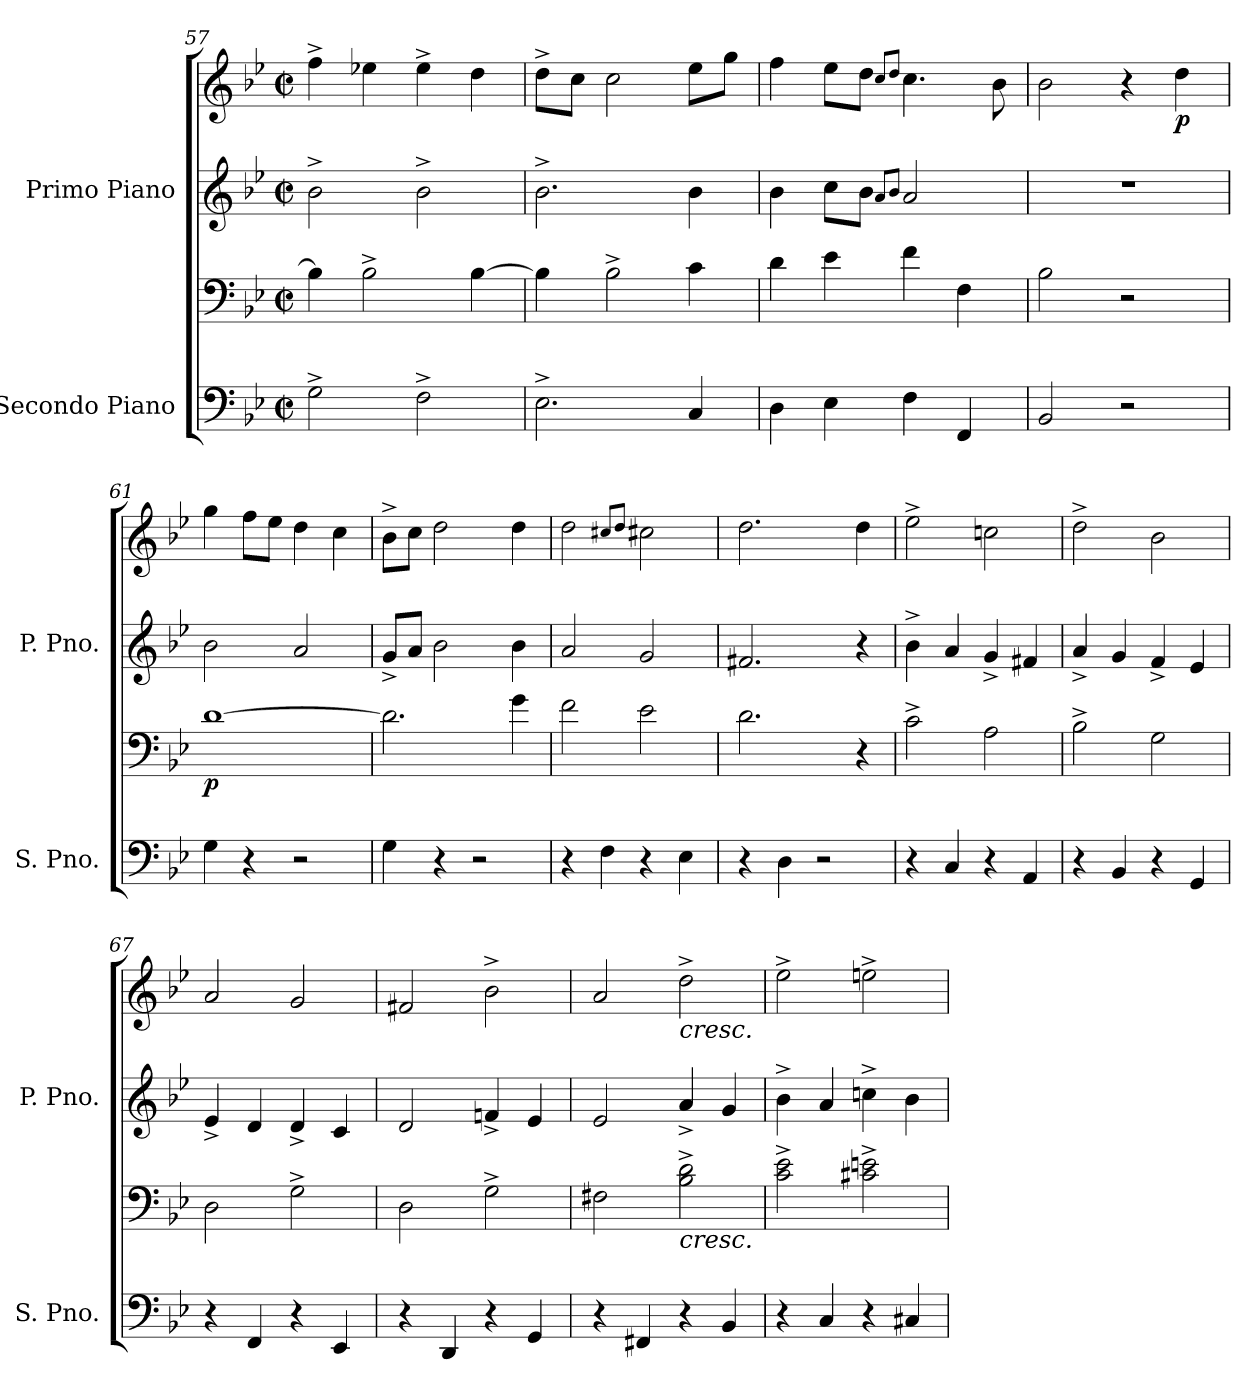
**kern	**kern	**dynam	**kern	**kern	**dynam
*part2	*part2	*part2	*part1	*part1	*part1
*staff4	*staff3	*staff3/4	*staff2	*staff1	*staff1/2
*I"Secondo Piano	*	*	*I"Primo Piano	*	*
*I'S. Pno.	*	*	*I'P. Pno.	*	*
*clefF4	*clefF4	*	*clefG2	*clefG2	*
*k[b-e-]	*k[b-e-]	*	*k[b-e-]	*k[b-e-]	*
*M2/2	*M2/2	*	*M2/2	*M2/2	*
*met(c|)	*met(c|)	*	*met(c|)	*met(c|)	*
=57	=57	=57	=57	=57	=57
2G^\	4B-\]	.	2b-^\	4ff^\	.
.	2B-^\	.	.	4ee-X\	.
2F^\	.	.	2b-^\	4ee-^\	.
.	[4B-\	.	.	4dd\	.
=58	=58	=58	=58	=58	=58
2.E-^\	4B-\]	.	2.b-^\	8dd^\L	.
.	.	.	.	8cc\J	.
.	2B-^\	.	.	2cc\	.
4C/	4c\	.	4b-\	8ee-\L	.
.	.	.	.	8gg\J	.
=59	=59	=59	=59	=59	=59
4D\	4d\	.	4b-\	4ff\	.
4E-\	4e-\	.	8cc\L	8ee-\L	.
.	.	.	8b-\J	8dd\J	.
.	.	.	8qa/L	8qcc/L	.
.	.	.	8qb-/J	8qdd/J	.
4F\	4f\	.	2a/	4.cc\	.
4FF/	4F\	.	.	.	.
.	.	.	.	8b-\	.
=60	=60	=60	=60	=60	=60
2BB-/	2B-\	.	1r	2b-\	.
2r	2r	.	.	4r	.
!	!	!	!	!	!LO:DY:b
.	.	.	.	4dd\	p
=61	=61	=61	=61	=61	=61
!	!	!LO:DY:b	!	!	!
4G\	[1d	p	2b-\	4gg\	.
4r	.	.	.	8ff\L	.
.	.	.	.	8ee-\J	.
2r	.	.	2a/	4dd\	.
.	.	.	.	4cc\	.
!!LO:PB:g=z
=62	=62	=62	=62	=62	=62
4G\	2.d\]	.	8g^/L	8b-^\L	.
.	.	.	8a/J	8cc\J	.
4r	.	.	2b-\	2dd\	.
2r	.	.	.	.	.
.	4g\	.	4b-\	4dd\	.
=63	=63	=63	=63	=63	=63
4r	2f\	.	2a/	2dd\	.
4F\	.	.	.	.	.
.	.	.	.	8qcc#X/L	.
.	.	.	.	8qdd/J	.
4r	2e-\	.	2g/	2cc#X\	.
4E-\	.	.	.	.	.
=64	=64	=64	=64	=64	=64
4r	2.d\	.	2.f#X/	2.dd\	.
4D\	.	.	.	.	.
2r	.	.	.	.	.
.	4r	.	4r	4dd\	.
=65	=65	=65	=65	=65	=65
4r	2c^\	.	4b-^\	2ee-^\	.
4C/	.	.	4a/	.	.
4r	2A\	.	4g^/	2ccn\	.
4AA/	.	.	4f#X/	.	.
=66	=66	=66	=66	=66	=66
4r	2B-^\	.	4a^/	2dd^\	.
4BB-/	.	.	4g/	.	.
4r	2G\	.	4f^/	2b-\	.
4GG/	.	.	4e-/	.	.
=67	=67	=67	=67	=67	=67
4r	2D\	.	4e-^/	2a/	.
4FF/	.	.	4d/	.	.
4r	2G^\	.	4d^/	2g/	.
4EE-/	.	.	4c/	.	.
!!LO:LB:g=z
=68	=68	=68	=68	=68	=68
4r	2D\	.	2d/	2f#X/	.
4DD/	.	.	.	.	.
4r	2G^\	.	4fn^/	2b-^\	.
4GG/	.	.	4e-/	.	.
=69	=69	=69	=69	=69	=69
4r	2F#X\	.	2e-/	2a/	.
4FF#X/	.	.	.	.	.
!	!	!	!	!LO:TX:b:i:t=cresc.	!
!	!LO:TX:b:i:t=cresc.	!	!	!	!
4r	2B-\^ 2d\^	.	4a^/	2dd^\	.
4BB-/	.	.	4g/	.	.
=70	=70	=70	=70	=70	=70
4r	2c\^ 2e-\^	.	4b-^\	2ee-^\	.
4C/	.	.	4a/	.	.
4r	2c#X\^ 2en\^	.	4ccn^\	2een^\	.
4C#X/	.	.	4b-\	.	.
=	=	=	=	=	=
*-	*-	*-	*-	*-	*-
